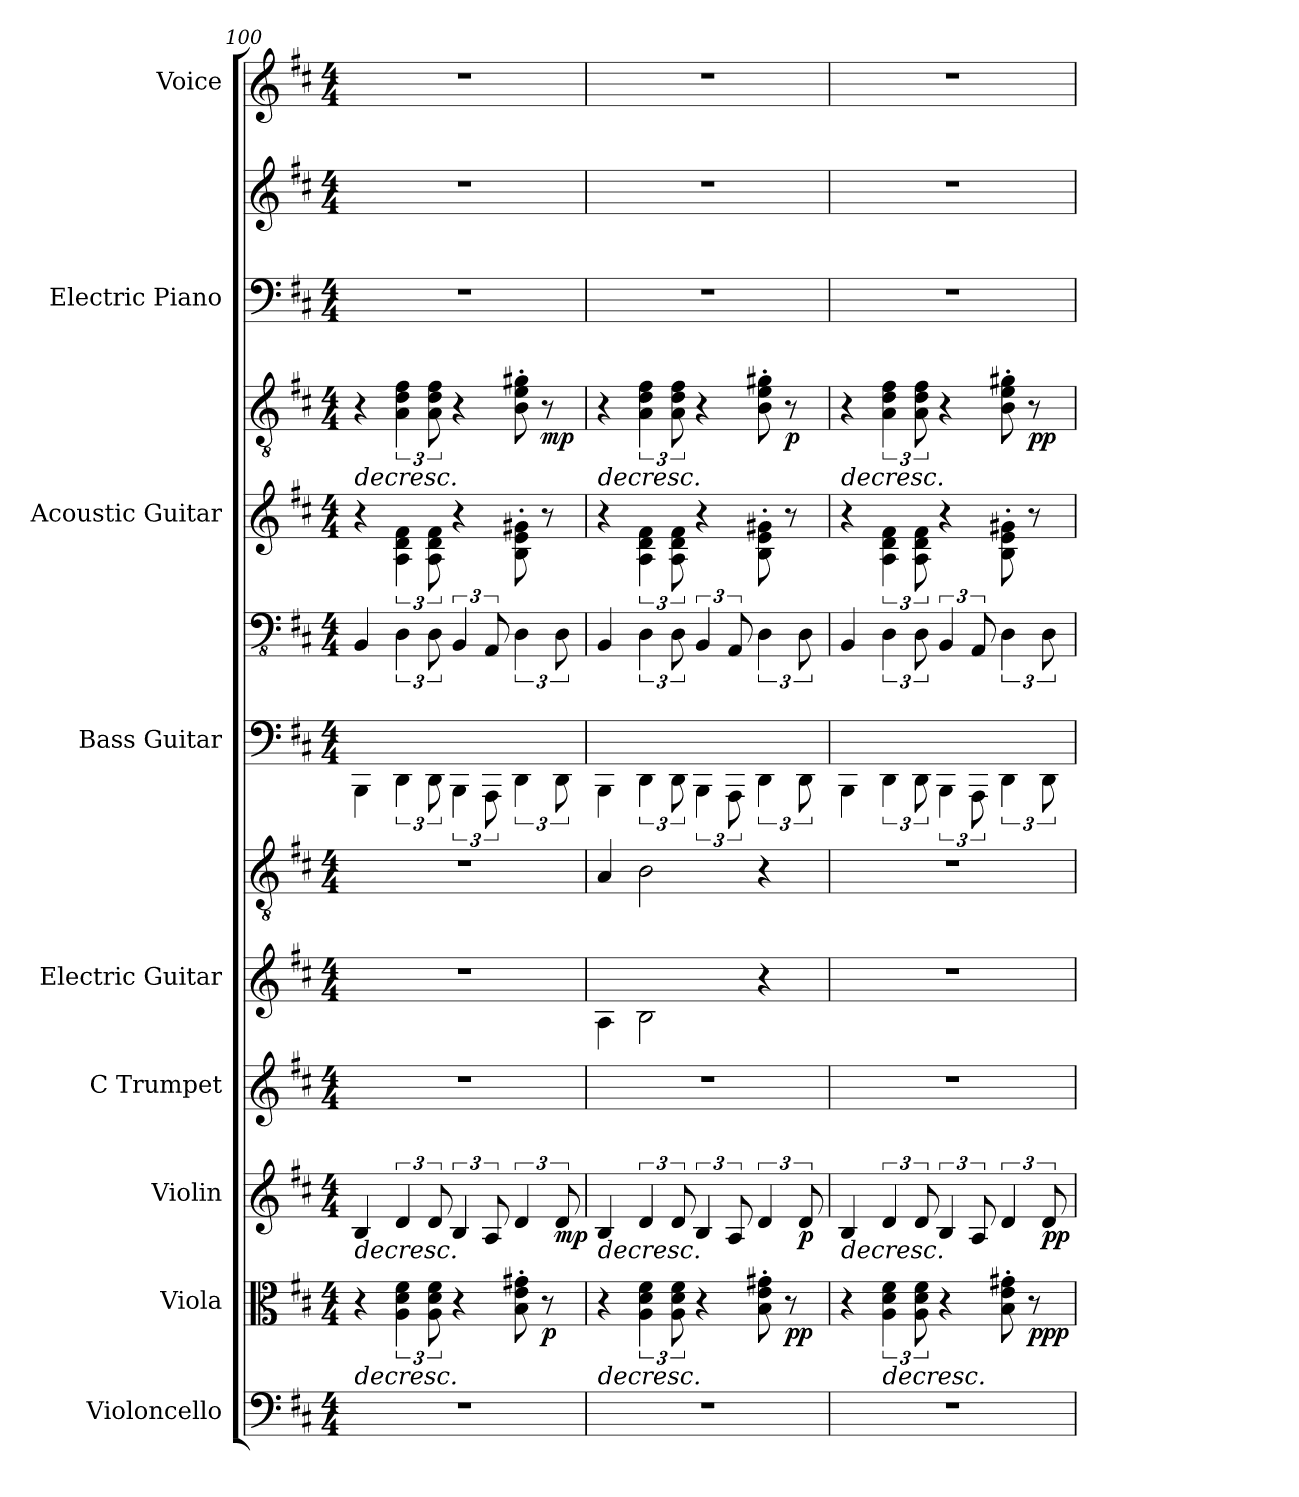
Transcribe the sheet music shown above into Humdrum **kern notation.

**kern	**kern	**dynam	**kern	**dynam	**kern	**kern	**kern	**kern	**kern	**kern	**kern	**dynam	**kern	**kern	**kern
*part9	*part8	*part8	*part7	*part7	*part6	*part5	*part5	*part4	*part4	*part3	*part3	*part3	*part2	*part2	*part1
*staff13	*staff12	*staff12	*staff11	*staff11	*staff10	*staff9	*staff8	*staff7	*staff6	*staff5	*staff4	*staff4/5	*staff3	*staff2	*staff1
*I"Violoncello	*I"Viola	*	*I"Violin	*	*I"C Trumpet	*I"Electric Guitar	*	*I"Bass Guitar	*	*I"Acoustic Guitar	*	*	*I"Electric Piano	*	*I"Voice
*I'Vc.	*I'Vla.	*	*I'Vln.	*	*I'C Tpt.	*I'El. Guit.	*	*I'B. Guit.	*	*I'Guit.	*	*	*I'El. Pno.	*	*I'Vo.
*clefF4	*clefC3	*	*clefG2	*	*clefG2	*	*clefGv2	*	*clefFv4	*	*clefGv2	*	*clefF4	*clefG2	*clefG2
*k[f#c#]	*k[f#c#]	*	*k[f#c#]	*	*k[f#c#]	*k[f#c#]	*k[f#c#]	*k[f#c#]	*k[f#c#]	*k[f#c#]	*k[f#c#]	*	*k[f#c#]	*k[f#c#]	*k[f#c#]
*M4/4	*M4/4	*	*M4/4	*	*M4/4	*M4/4	*M4/4	*M4/4	*M4/4	*M4/4	*M4/4	*	*M4/4	*M4/4	*M4/4
=100	=100	=100	=100	=100	=100	=100	=100	=100	=100	=100	=100	=100	=100	=100	=100
!	!	!LO:HP:b	!	!LO:HP:b	!	!	!	!	!	!	!	!LO:HP:b	!	!	!
1r	4r	>	4B/	>	1r	1r	1r	4BBB\	4BBB/	4r	4r	>	1r	1r	1r
.	6A\ 6d\ 6f#\	.	6d/	.	.	.	.	6DD\	6DD\	6A\ 6d\ 6f#\	6A\ 6d\ 6f#\	.	.	.	.
.	12A\ 12d\ 12f#\	.	12d/	.	.	.	.	12DD\	12DD\	12A\ 12d\ 12f#\	12A\ 12d\ 12f#\	.	.	.	.
.	4r	.	6B/	.	.	.	.	6BBB\	6BBB/	4r	4r	.	.	.	.
.	.	.	12A/	.	.	.	.	12AAA\	12AAA/	.	.	.	.	.	.
.	8B\' 8e\' 8g#X\'	.	6d/	.	.	.	.	6DD\	6DD\	8B\' 8e\' 8g#X\'	8B\' 8e\' 8g#X\'	.	.	.	.
!	!	!LO:DY:b	!	!	!	!	!	!	!	!	!	!LO:DY:b	!	!	!
.	8r	p	.	.	.	.	.	.	.	8r	8r	mp	.	.	.
!	!	!	!	!LO:DY:b	!	!	!	!	!	!	!	!	!	!	!
.	.	.	12d/	mp	.	.	.	12DD\	12DD\	.	.	.	.	.	.
.	.	]	.	]	.	.	.	.	.	.	.	]	.	.	.
=101	=101	=101	=101	=101	=101	=101	=101	=101	=101	=101	=101	=101	=101	=101	=101
!	!	!LO:HP:b	!	!LO:HP:b	!	!	!	!	!	!	!	!LO:HP:b	!	!	!
1r	4r	>	4B/	>	1r	4A\	4A/	4BBB\	4BBB/	4r	4r	>	1r	1r	1r
.	6A\ 6d\ 6f#\	.	6d/	.	.	2B\	2B\	6DD\	6DD\	6A\ 6d\ 6f#\	6A\ 6d\ 6f#\	.	.	.	.
.	12A\ 12d\ 12f#\	.	12d/	.	.	.	.	12DD\	12DD\	12A\ 12d\ 12f#\	12A\ 12d\ 12f#\	.	.	.	.
.	4r	.	6B/	.	.	.	.	6BBB\	6BBB/	4r	4r	.	.	.	.
.	.	.	12A/	.	.	.	.	12AAA\	12AAA/	.	.	.	.	.	.
.	8B\' 8e\' 8g#X\'	.	6d/	.	.	4r	4r	6DD\	6DD\	8B\' 8e\' 8g#X\'	8B\' 8e\' 8g#X\'	.	.	.	.
!	!	!LO:DY:b	!	!	!	!	!	!	!	!	!	!LO:DY:b	!	!	!
.	8r	pp	.	.	.	.	.	.	.	8r	8r	p	.	.	.
!	!	!	!	!LO:DY:b	!	!	!	!	!	!	!	!	!	!	!
.	.	.	12d/	p	.	.	.	12DD\	12DD\	.	.	.	.	.	.
.	.	]	.	]	.	.	.	.	.	.	.	]	.	.	.
=102	=102	=102	=102	=102	=102	=102	=102	=102	=102	=102	=102	=102	=102	=102	=102
!	!	!	!	!LO:HP:b	!	!	!	!	!	!	!	!LO:HP:b	!	!	!
1r	4r	.	4B/	>	1r	1r	1r	4BBB\	4BBB/	4r	4r	>	1r	1r	1r
!	!	!LO:HP:b	!	!	!	!	!	!	!	!	!	!	!	!	!
.	6A\ 6d\ 6f#\	>	6d/	.	.	.	.	6DD\	6DD\	6A\ 6d\ 6f#\	6A\ 6d\ 6f#\	.	.	.	.
.	12A\ 12d\ 12f#\	.	12d/	.	.	.	.	12DD\	12DD\	12A\ 12d\ 12f#\	12A\ 12d\ 12f#\	.	.	.	.
.	4r	.	6B/	.	.	.	.	6BBB\	6BBB/	4r	4r	.	.	.	.
.	.	.	12A/	.	.	.	.	12AAA\	12AAA/	.	.	.	.	.	.
.	8B\' 8e\' 8g#X\'	.	6d/	.	.	.	.	6DD\	6DD\	8B\' 8e\' 8g#X\'	8B\' 8e\' 8g#X\'	.	.	.	.
!	!	!LO:DY:b	!	!	!	!	!	!	!	!	!	!LO:DY:b	!	!	!
.	8r	ppp	.	.	.	.	.	.	.	8r	8r	pp	.	.	.
!	!	!	!	!LO:DY:b	!	!	!	!	!	!	!	!	!	!	!
.	.	.	12d/	pp	.	.	.	12DD\	12DD\	.	.	.	.	.	.
.	.	]	.	]	.	.	.	.	.	.	.	]	.	.	.
=	=	=	=	=	=	=	=	=	=	=	=	=	=	=	=
*-	*-	*-	*-	*-	*-	*-	*-	*-	*-	*-	*-	*-	*-	*-	*-
